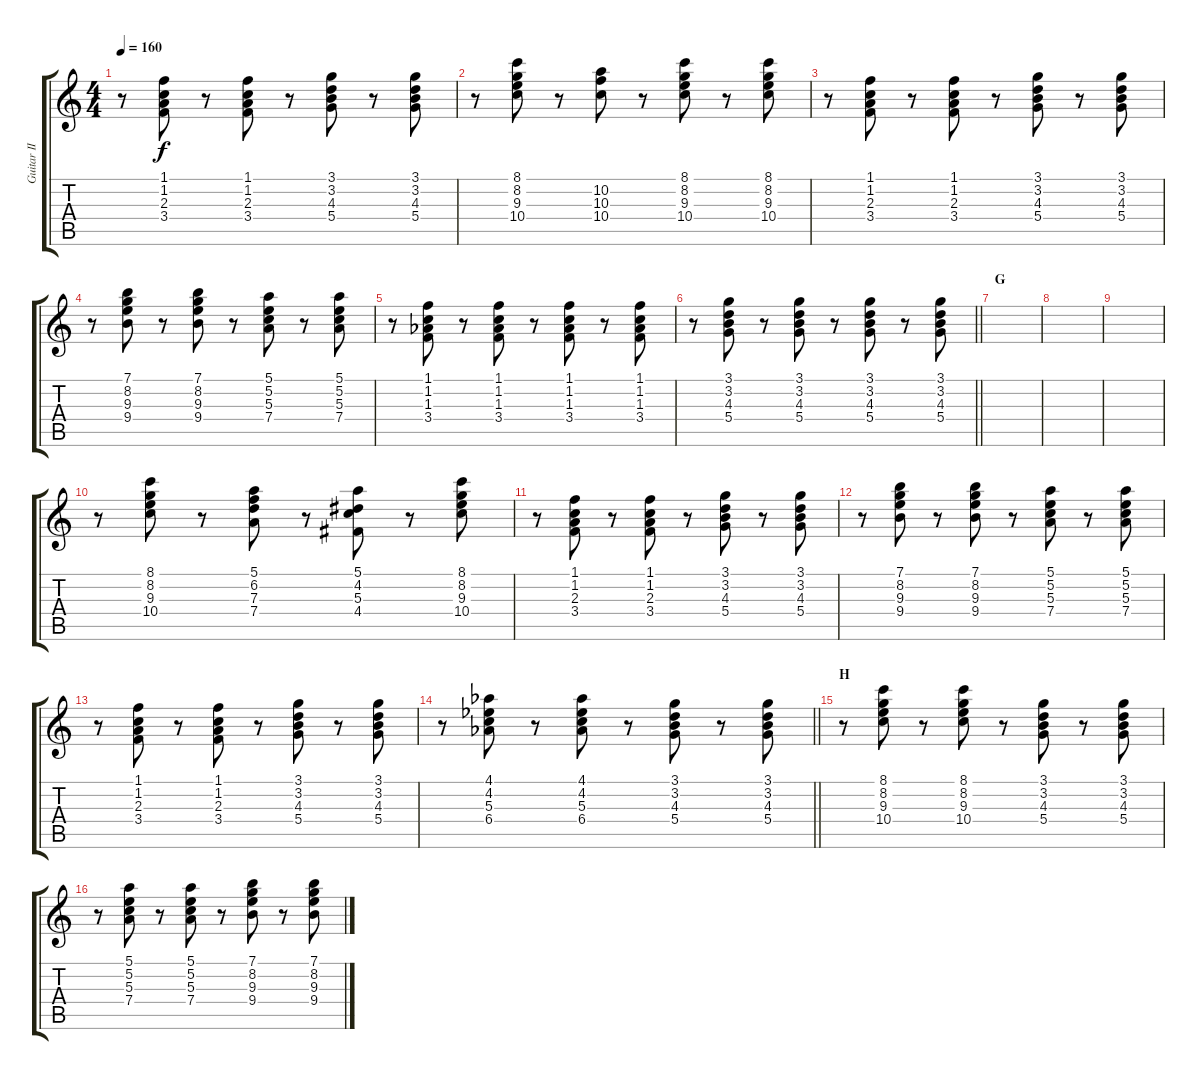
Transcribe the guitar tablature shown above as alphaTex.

\track ("Guitar II (Nakano Azusa)" "Guitar II ") {instrument distortionguitar}
\staff {score tabs}
\tuning (E4 B3 G3 D3 A2 E2) {hide}
\ts (4 4)
\tempo 160
\clef g2
\ks c
r.8{dy f} (1.1 1.2 2.3 3.4).8 r.8 (1.1 1.2 2.3 3.4).8 r.8 (3.1 3.2 4.3 5.4).8 r.8 (3.1 3.2 4.3 5.4).8 |
r.8 (8.1 8.2 9.3 10.4).8 r.8 (10.2 10.3 10.4).8 r.8 (8.1 8.2 9.3 10.4).8 r.8 (8.1 8.2 9.3 10.4).8 |
r.8 (1.1 1.2 2.3 3.4).8 r.8 (1.1 1.2 2.3 3.4).8 r.8 (3.1 3.2 4.3 5.4).8 r.8 (3.1 3.2 4.3 5.4).8 |
r.8 (7.1 8.2 9.3 9.4).8 r.8 (7.1 8.2 9.3 9.4).8 r.8 (5.1 5.2 5.3 7.4).8 r.8 (5.1 5.2 5.3 7.4).8 |
r.8 (1.1 1.2 1.3{acc b} 3.4).8 r.8 (1.1 1.2 1.3{acc b} 3.4).8 r.8 (1.1 1.2 1.3{acc b} 3.4).8 r.8 (1.1 1.2 1.3{acc b} 3.4).8 |
\barLineRight lightlight
r.8 (3.1 3.2 4.3 5.4).8 r.8 (3.1 3.2 4.3 5.4).8 r.8 (3.1 3.2 4.3 5.4).8 r.8 (3.1 3.2 4.3 5.4).8 |
\section ("" "G")
|
|
|
r.8 (8.1 8.2 9.3 10.4).8 r.8 (5.1 6.2 7.3 7.4).8 r.8 (5.1 4.2 5.3 4.4).8 r.8 (8.1 8.2 9.3 10.4).8 |
r.8 (1.1 1.2 2.3 3.4).8 r.8 (1.1 1.2 2.3 3.4).8 r.8 (3.1 3.2 4.3 5.4).8 r.8 (3.1 3.2 4.3 5.4).8 |
r.8 (7.1 8.2 9.3 9.4).8 r.8 (7.1 8.2 9.3 9.4).8 r.8 (5.1 5.2 5.3 7.4).8 r.8 (5.1 5.2 5.3 7.4).8 |
r.8 (1.1 1.2 2.3 3.4).8 r.8 (1.1 1.2 2.3 3.4).8 r.8 (3.1 3.2 4.3 5.4).8 r.8 (3.1 3.2 4.3 5.4).8 |
\barLineRight lightlight
r.8 (4.1{acc b} 4.2{acc b} 5.3 6.4{acc b}).8 r.8 (4.1{acc b} 4.2{acc b} 5.3 6.4{acc b}).8 r.8 (3.1 3.2 4.3 5.4).8 r.8 (3.1 3.2 4.3 5.4).8 |
\section ("" "H")
r.8 (8.1 8.2 9.3 10.4).8 r.8 (8.1 8.2 9.3 10.4).8 r.8 (3.1 3.2 4.3 5.4).8 r.8 (3.1 3.2 4.3 5.4).8 |
r.8 (5.1 5.2 5.3 7.4).8 r.8 (5.1 5.2 5.3 7.4).8 r.8 (7.1 8.2 9.3 9.4).8 r.8 (7.1 8.2 9.3 9.4).8
